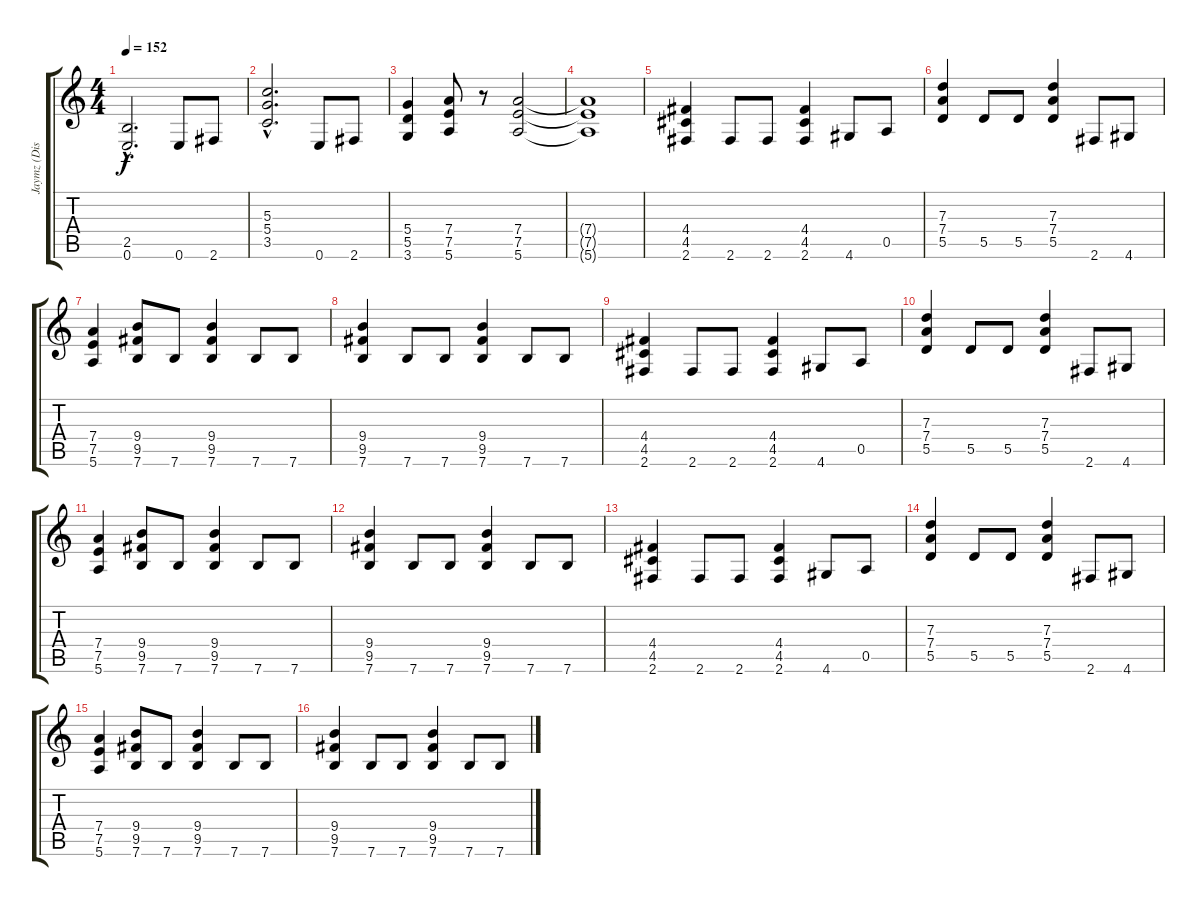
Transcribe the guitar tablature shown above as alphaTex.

\track ("Jaymz (Disto Gtr)" "Jaymz (Dis") {instrument distortionguitar}
\staff {score tabs}
\tuning (E4 B3 G3 D3 A2 E2) {hide}
\ts (4 4)
\tempo 152
\clef g2
\ks c
(2.5{hac} 0.6{hac}).2{d dy f} 0.6.8 2.6.8 |
(5.3{hac} 5.4{hac} 3.5{hac}).2{d} 0.6.8 2.6.8 |
(5.4 5.5 3.6).4 (7.4 7.5 5.6).8 r.8 (7.4 7.5 5.6).2 |
(7.4{t} 7.5{t} 5.6{t}).1 |
(4.4 4.5 2.6).4 2.6.8 2.6.8 (4.4 4.5 2.6).4 4.6.8 0.5.8 |
(7.3 7.4 5.5).4 5.5.8 5.5.8 (7.3 7.4 5.5).4 2.6.8 4.6.8 |
(7.4 7.5 5.6).4 (9.4 9.5 7.6).8 7.6.8 (9.4 9.5 7.6).4 7.6.8 7.6.8 |
(9.4 9.5 7.6).4 7.6.8 7.6.8 (9.4 9.5 7.6).4 7.6.8 7.6.8 |
(4.4 4.5 2.6).4 2.6.8 2.6.8 (4.4 4.5 2.6).4 4.6.8 0.5.8 |
(7.3 7.4 5.5).4 5.5.8 5.5.8 (7.3 7.4 5.5).4 2.6.8 4.6.8 |
(7.4 7.5 5.6).4 (9.4 9.5 7.6).8 7.6.8 (9.4 9.5 7.6).4 7.6.8 7.6.8 |
(9.4 9.5 7.6).4 7.6.8 7.6.8 (9.4 9.5 7.6).4 7.6.8 7.6.8 |
(4.4 4.5 2.6).4 2.6.8 2.6.8 (4.4 4.5 2.6).4 4.6.8 0.5.8 |
(7.3 7.4 5.5).4 5.5.8 5.5.8 (7.3 7.4 5.5).4 2.6.8 4.6.8 |
(7.4 7.5 5.6).4 (9.4 9.5 7.6).8 7.6.8 (9.4 9.5 7.6).4 7.6.8 7.6.8 |
(9.4 9.5 7.6).4 7.6.8 7.6.8 (9.4 9.5 7.6).4 7.6.8 7.6.8
